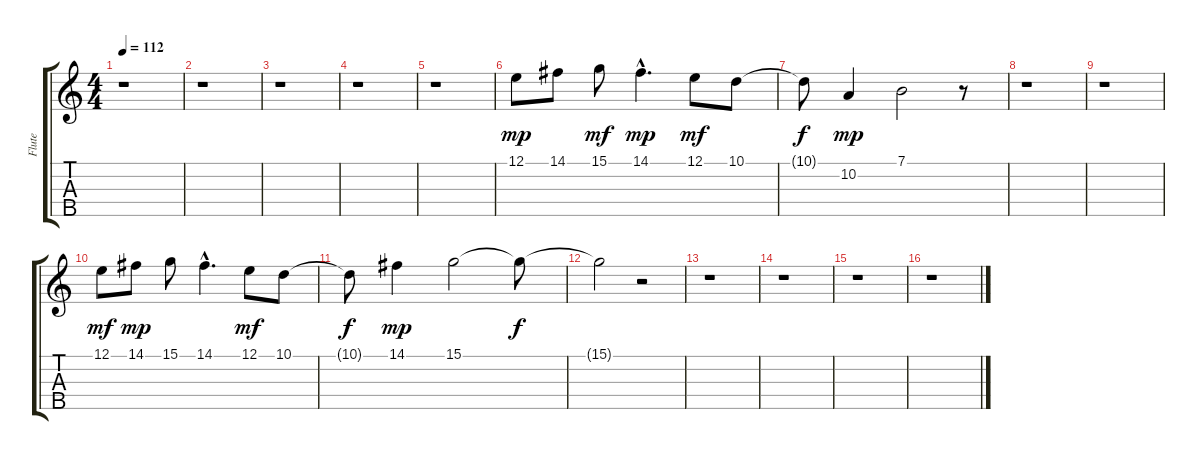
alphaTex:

\track ("Flute" "Flute") {instrument flute}
\staff {score tabs}
\tuning (E4 B3 G3 D3 A2) {hide}
\ts (4 4)
\tempo 112
\clef g2
\ks c
r.1{dy f} |
r.1 |
r.1 |
r.1 |
r.1 |
12.1.8{dy mp} 14.1.8 15.1.8{dy mf} 14.1{hac}.4{d dy mp} 12.1.8{dy mf} 10.1.8 |
10.1{t}.8{dy f} 10.2.4{dy mp} 7.1.2 r.8 |
r.1 |
r.1 |
12.1.8{dy mf} 14.1.8{dy mp} 15.1.8 14.1{hac}.4{d} 12.1.8{dy mf} 10.1.8 |
10.1{t}.8{dy f} 14.1.4{dy mp} 15.1.2 15.1{t}.8{dy f} |
15.1{t}.2 r.2 |
r.1 |
r.1 |
r.1 |
r.1
